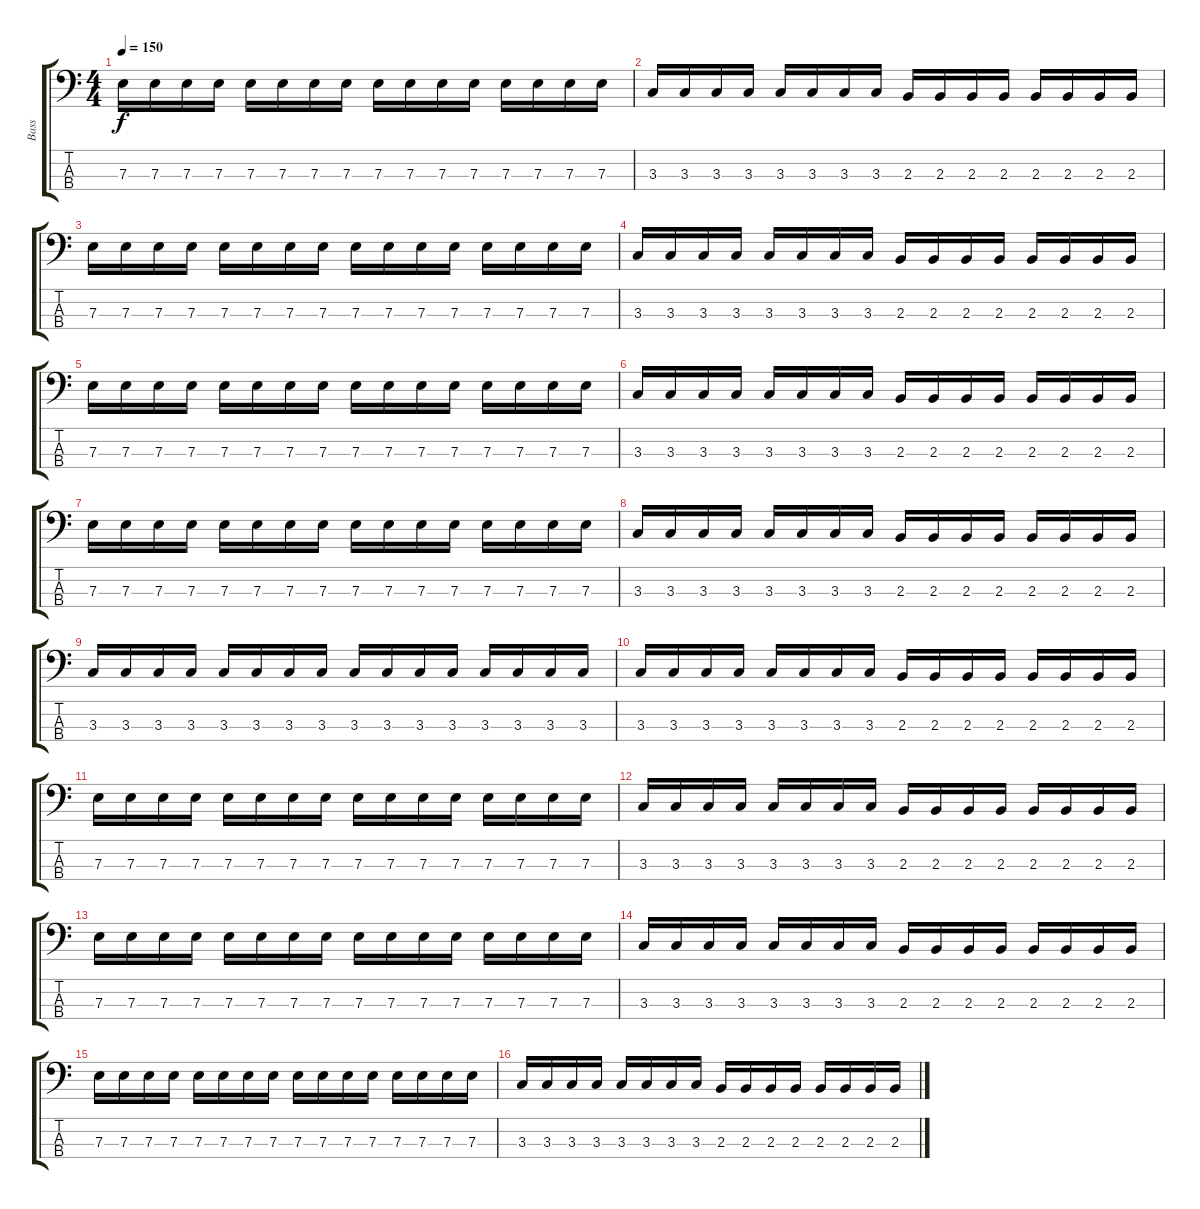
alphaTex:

\track ("Bass" "Bass") {instrument electricbasspick}
\staff {score tabs}
\tuning (G2 D2 A1 E1) {hide}
\ts (4 4)
\tempo 150
\clef f4
\ks c
7.3.16{dy f} 7.3.16 7.3.16 7.3.16 7.3.16 7.3.16 7.3.16 7.3.16 7.3.16 7.3.16 7.3.16 7.3.16 7.3.16 7.3.16 7.3.16 7.3.16 |
3.3.16 3.3.16 3.3.16 3.3.16 3.3.16 3.3.16 3.3.16 3.3.16 2.3.16 2.3.16 2.3.16 2.3.16 2.3.16 2.3.16 2.3.16 2.3.16 |
7.3.16 7.3.16 7.3.16 7.3.16 7.3.16 7.3.16 7.3.16 7.3.16 7.3.16 7.3.16 7.3.16 7.3.16 7.3.16 7.3.16 7.3.16 7.3.16 |
3.3.16 3.3.16 3.3.16 3.3.16 3.3.16 3.3.16 3.3.16 3.3.16 2.3.16 2.3.16 2.3.16 2.3.16 2.3.16 2.3.16 2.3.16 2.3.16 |
7.3.16 7.3.16 7.3.16 7.3.16 7.3.16 7.3.16 7.3.16 7.3.16 7.3.16 7.3.16 7.3.16 7.3.16 7.3.16 7.3.16 7.3.16 7.3.16 |
3.3.16 3.3.16 3.3.16 3.3.16 3.3.16 3.3.16 3.3.16 3.3.16 2.3.16 2.3.16 2.3.16 2.3.16 2.3.16 2.3.16 2.3.16 2.3.16 |
7.3.16 7.3.16 7.3.16 7.3.16 7.3.16 7.3.16 7.3.16 7.3.16 7.3.16 7.3.16 7.3.16 7.3.16 7.3.16 7.3.16 7.3.16 7.3.16 |
3.3.16 3.3.16 3.3.16 3.3.16 3.3.16 3.3.16 3.3.16 3.3.16 2.3.16 2.3.16 2.3.16 2.3.16 2.3.16 2.3.16 2.3.16 2.3.16 |
3.3.16 3.3.16 3.3.16 3.3.16 3.3.16 3.3.16 3.3.16 3.3.16 3.3.16 3.3.16 3.3.16 3.3.16 3.3.16 3.3.16 3.3.16 3.3.16 |
3.3.16 3.3.16 3.3.16 3.3.16 3.3.16 3.3.16 3.3.16 3.3.16 2.3.16 2.3.16 2.3.16 2.3.16 2.3.16 2.3.16 2.3.16 2.3.16 |
7.3.16 7.3.16 7.3.16 7.3.16 7.3.16 7.3.16 7.3.16 7.3.16 7.3.16 7.3.16 7.3.16 7.3.16 7.3.16 7.3.16 7.3.16 7.3.16 |
3.3.16 3.3.16 3.3.16 3.3.16 3.3.16 3.3.16 3.3.16 3.3.16 2.3.16 2.3.16 2.3.16 2.3.16 2.3.16 2.3.16 2.3.16 2.3.16 |
7.3.16 7.3.16 7.3.16 7.3.16 7.3.16 7.3.16 7.3.16 7.3.16 7.3.16 7.3.16 7.3.16 7.3.16 7.3.16 7.3.16 7.3.16 7.3.16 |
3.3.16 3.3.16 3.3.16 3.3.16 3.3.16 3.3.16 3.3.16 3.3.16 2.3.16 2.3.16 2.3.16 2.3.16 2.3.16 2.3.16 2.3.16 2.3.16 |
7.3.16 7.3.16 7.3.16 7.3.16 7.3.16 7.3.16 7.3.16 7.3.16 7.3.16 7.3.16 7.3.16 7.3.16 7.3.16 7.3.16 7.3.16 7.3.16 |
3.3.16 3.3.16 3.3.16 3.3.16 3.3.16 3.3.16 3.3.16 3.3.16 2.3.16 2.3.16 2.3.16 2.3.16 2.3.16 2.3.16 2.3.16 2.3.16
